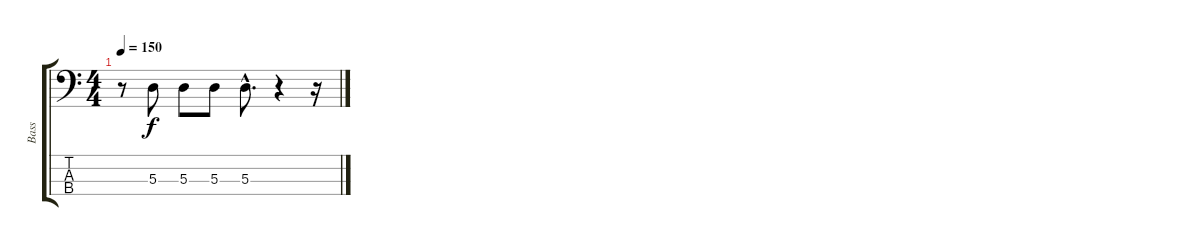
\track ("Bass" "Bass") {instrument electricbassfinger}
\staff {score tabs}
\tuning (G2 D2 A1 E1) {hide}
\ts (4 4)
\tempo 150
\clef f4
\ks c
r.8{dy f} 5.3.8 5.3.8 5.3.8 5.3{hac}.8{d} r.4 r.16
